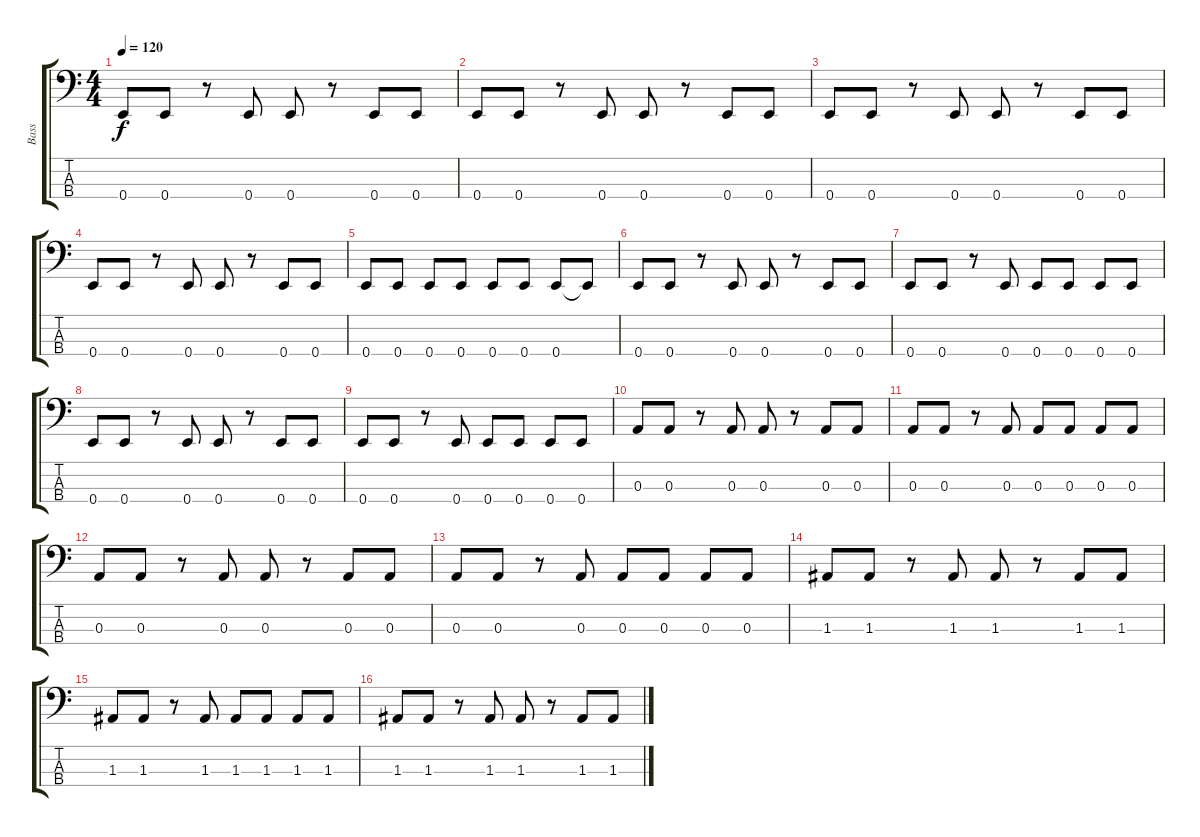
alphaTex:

\track ("Bass" "Bass") {instrument electricbassfinger}
\staff {score tabs}
\tuning (G2 D2 A1 E1) {hide}
\ts (4 4)
\tempo 120
\clef f4
\ks c
0.4.8{dy f} 0.4.8 r.8 0.4.8 0.4.8 r.8 0.4.8 0.4.8 |
0.4.8 0.4.8 r.8 0.4.8 0.4.8 r.8 0.4.8 0.4.8 |
0.4.8 0.4.8 r.8 0.4.8 0.4.8 r.8 0.4.8 0.4.8 |
0.4.8 0.4.8 r.8 0.4.8 0.4.8 r.8 0.4.8 0.4.8 |
0.4.8 0.4.8 0.4.8 0.4.8 0.4.8 0.4.8 0.4.8 0.4{t}.8 |
0.4.8 0.4.8 r.8 0.4.8 0.4.8 r.8 0.4.8 0.4.8 |
0.4.8 0.4.8 r.8 0.4.8 0.4.8 0.4.8 0.4.8 0.4.8 |
0.4.8 0.4.8 r.8 0.4.8 0.4.8 r.8 0.4.8 0.4.8 |
0.4.8 0.4.8 r.8 0.4.8 0.4.8 0.4.8 0.4.8 0.4.8 |
0.3.8 0.3.8 r.8 0.3.8 0.3.8 r.8 0.3.8 0.3.8 |
0.3.8 0.3.8 r.8 0.3.8 0.3.8 0.3.8 0.3.8 0.3.8 |
0.3.8 0.3.8 r.8 0.3.8 0.3.8 r.8 0.3.8 0.3.8 |
0.3.8 0.3.8 r.8 0.3.8 0.3.8 0.3.8 0.3.8 0.3.8 |
1.3.8 1.3.8 r.8 1.3.8 1.3.8 r.8 1.3.8 1.3.8 |
1.3.8 1.3.8 r.8 1.3.8 1.3.8 1.3.8 1.3.8 1.3.8 |
1.3.8 1.3.8 r.8 1.3.8 1.3.8 r.8 1.3.8 1.3.8
